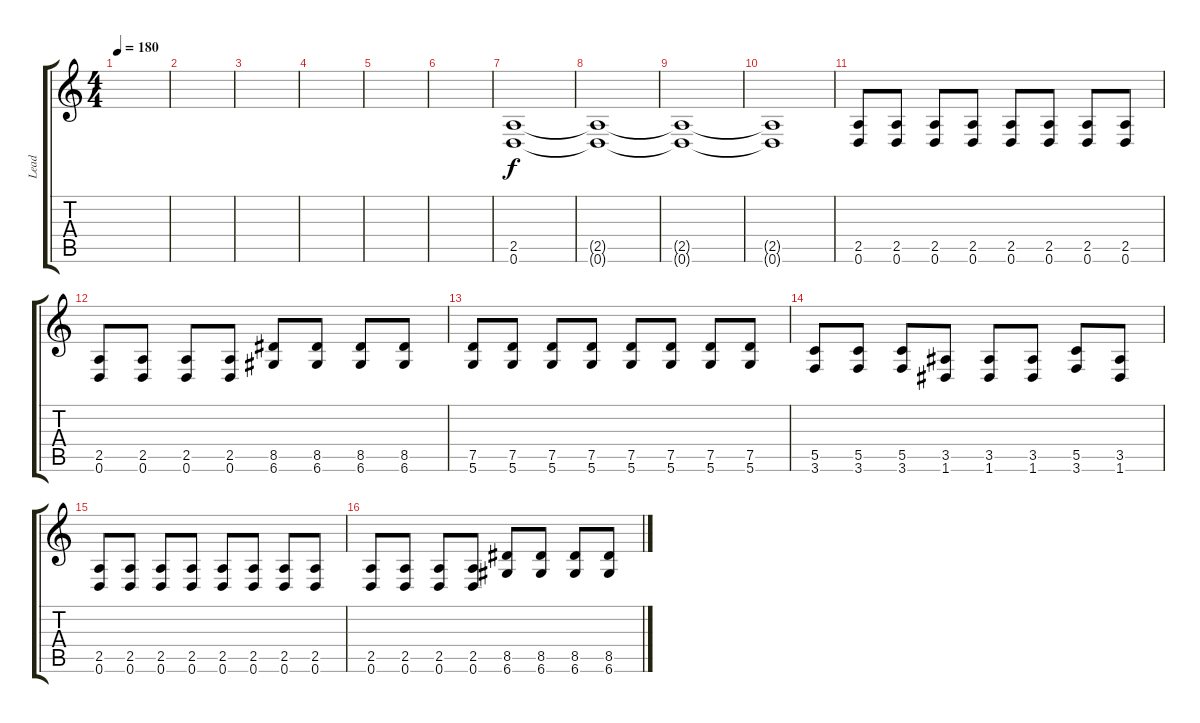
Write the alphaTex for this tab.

\track ("Lead" "Lead") {instrument distortionguitar}
\staff {score tabs}
\tuning (D4 A3 F3 C3 G2 D2) {hide}
\ts (4 4)
\tempo 180
\clef g2
\ks c
|
|
|
|
|
|
(2.5 0.6).1 |
(2.5{t} 0.6{t}).1 |
(2.5{t} 0.6{t}).1 |
(2.5{t} 0.6{t}).1 |
(2.5 0.6).8 (2.5 0.6).8 (2.5 0.6).8 (2.5 0.6).8 (2.5 0.6).8 (2.5 0.6).8 (2.5 0.6).8 (2.5 0.6).8 |
(2.5 0.6).8 (2.5 0.6).8 (2.5 0.6).8 (2.5 0.6).8 (8.5 6.6).8 (8.5 6.6).8 (8.5 6.6).8 (8.5 6.6).8 |
(7.5 5.6).8 (7.5 5.6).8 (7.5 5.6).8 (7.5 5.6).8 (7.5 5.6).8 (7.5 5.6).8 (7.5 5.6).8 (7.5 5.6).8 |
(5.5 3.6).8 (5.5 3.6).8 (5.5 3.6).8 (3.5 1.6).8 (3.5 1.6).8 (3.5 1.6).8 (5.5 3.6).8 (3.5 1.6).8 |
(2.5 0.6).8 (2.5 0.6).8 (2.5 0.6).8 (2.5 0.6).8 (2.5 0.6).8 (2.5 0.6).8 (2.5 0.6).8 (2.5 0.6).8 |
(2.5 0.6).8 (2.5 0.6).8 (2.5 0.6).8 (2.5 0.6).8 (8.5 6.6).8 (8.5 6.6).8 (8.5 6.6).8 (8.5 6.6).8
